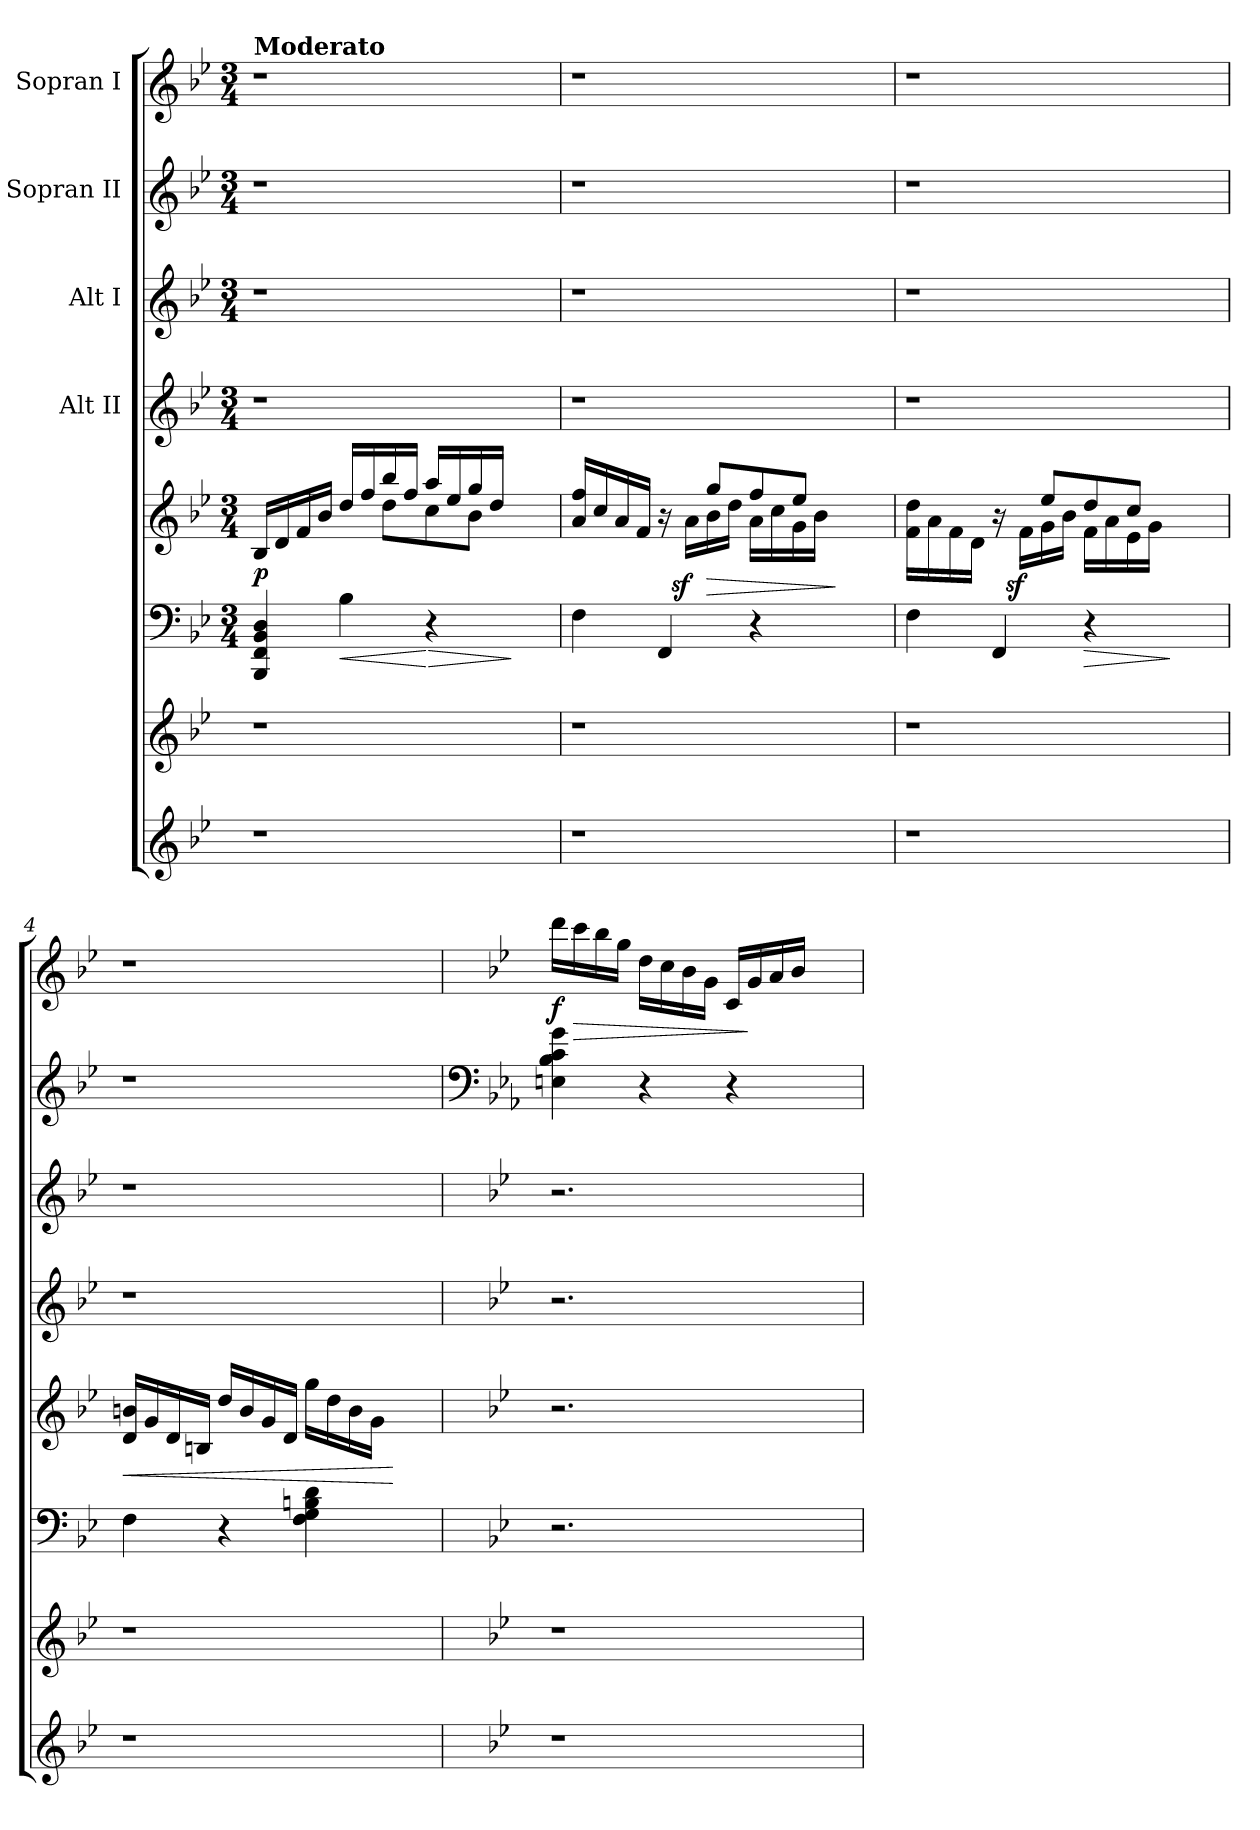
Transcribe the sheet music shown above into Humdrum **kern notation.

**kern	**kern	**kern	**dynam	**kern	**dynam	**kern	**kern	**kern	**dynam	**kern	**dynam
*part8	*part7	*part6	*part6	*part5	*part5	*part4	*part3	*part2	*part2	*part1	*part1
*staff8	*staff7	*staff6	*staff6	*staff5	*staff5	*staff4	*staff3	*staff2	*staff2	*staff1	*staff1
*	*	*	*	*	*	*I"Alt II	*I"Alt I	*I"Sopran II	*	*I"Sopran I	*
*clefG2	*clefG2	*clefF4	*	*clefG2	*	*clefG2	*clefG2	*clefG2	*	*clefG2	*
*k[b-e-]	*k[b-e-]	*k[b-e-]	*	*k[b-e-]	*	*k[b-e-]	*k[b-e-]	*k[b-e-]	*	*k[b-e-]	*
*B-:	*B-:	*B-:	*	*B-:	*	*B-:	*B-:	*B-:	*	*B-:	*
*	*	*M3/4	*	*M3/4	*	*M3/4	*M3/4	*M3/4	*	*M3/4	*
*MM80	*MM80	*MM80	*	*MM80	*	*MM80	*MM80	*MM80	*	*MM80	*
=1	=1	=1	=1	=1	=1	=1	=1	=1	=1	=1	=1
*	*	*	*	*^	*	*	*	*	*	*	*
!	!	!	!	!	!	!	!	!	!	!	!LO:TX:a:B:t=Moderato	!
!	!	!	!LO:DY:a	!	!	!	!LO:N:vis=1	!LO:N:vis=1	!LO:N:vis=1	!	!LO:N:vis=1	!
1r	1r	4BBB-/ 4FF/ 4BB-/ 4D/	p	16B-/LL	4.ryy	.	2.r	2.r	2.r	.	2.r	.
.	.	.	.	16d/	.	.	.	.	.	.	.	.
.	.	.	.	16f/	.	.	.	.	.	.	.	.
.	.	.	.	16b-/JJ	.	.	.	.	.	.	.	.
!	!	!	!LO:HP:b	!	!	!	!	!	!	!	!	!
.	.	4B-\	<	16dd/LL	.	.	.	.	.	.	.	.
.	.	.	.	16ff/	.	.	.	.	.	.	.	.
.	.	.	.	16bb-/	8dd\L	.	.	.	.	.	.	.
.	.	.	.	16ff/JJ	.	.	.	.	.	.	.	.
!	!	!	!LO:HP:n=1:b	!	!	!	!	!	!	!	!	!
.	.	4r	[ >	16aa/LL	8cc\	.	.	.	.	.	.	.
.	.	.	.	16ee-/	.	.	.	.	.	.	.	.
.	.	.	.	16gg/	8b-\J	.	.	.	.	.	.	.
.	.	.	.	16dd/JJ	.	.	.	.	.	.	.	.
.	.	4ryy	]	4ryy	4ryy	.	4ryy	4ryy	4ryy	.	4ryy	.
=2	=2	=2	=2	=2	=2	=2	=2	=2	=2	=2	=2	=2
!	!	!	!	!	!	!	!LO:N:vis=1	!LO:N:vis=1	!LO:N:vis=1	!	!LO:N:vis=1	!
*	*	*	*	*	*^	*	*	*	*	*	*	*
1r	1r	4F\	.	16a/ 16ff/LL	4ryy	4ryy	.	2.r	2.r	2.r	.	2.r	.
.	.	.	.	16cc/	.	.	.	.	.	.	.	.	.
.	.	.	.	16a/	.	.	.	.	.	.	.	.	.
.	.	.	.	16f/JJ	.	.	.	.	.	.	.	.	.
.	.	4FF/	.	8ryy	16ra	32ryy	.	.	.	.	.	.	.
!	!	!	!	!	!	!	!LO:DY:b	!	!	!	!	!	!
.	.	.	.	.	.	2ryy	sf	.	.	.	.	.	.
.	.	.	.	.	16a\LL	.	.	.	.	.	.	.	.
!	!	!	!	!	!	!	!LO:HP:b	!	!	!	!	!	!
.	.	.	.	8gg/L	16b-\	.	>	.	.	.	.	.	.
.	.	.	.	.	16dd\JJ	.	.	.	.	.	.	.	.
.	.	4r	.	8ff/	16a\LL	.	.	.	.	.	.	.	.
.	.	.	.	.	16cc\	.	.	.	.	.	.	.	.
.	.	.	.	8ee-/J	16g\	.	.	.	.	.	.	.	.
.	.	.	.	.	16b-\JJ	.	.	.	.	.	.	.	.
.	.	4ryy	.	4ryy	4ryy	.	]	4ryy	4ryy	4ryy	.	4ryy	.
.	.	.	.	.	.	8..ryy	.	.	.	.	.	.	.
=3	=3	=3	=3	=3	=3	=3	=3	=3	=3	=3	=3	=3	=3
!	!	!	!	!	!	!	!	!LO:N:vis=1	!LO:N:vis=1	!LO:N:vis=1	!	!LO:N:vis=1	!
1r	1r	4F\	.	4.ryy	16f\ 16dd\LL	4ryy	.	2.r	2.r	2.r	.	2.r	.
.	.	.	.	.	16a\	.	.	.	.	.	.	.	.
.	.	.	.	.	16f\	.	.	.	.	.	.	.	.
.	.	.	.	.	16d\JJ	.	.	.	.	.	.	.	.
.	.	4FF/	.	.	16ra	32ryy	.	.	.	.	.	.	.
!	!	!	!	!	!	!	!LO:DY:b	!	!	!	!	!	!
.	.	.	.	.	.	2ryy	sf	.	.	.	.	.	.
.	.	.	.	.	16f\LL	.	.	.	.	.	.	.	.
.	.	.	.	8ee-/L	16g\	.	.	.	.	.	.	.	.
.	.	.	.	.	16b-\JJ	.	.	.	.	.	.	.	.
!	!	!	!LO:HP:b	!	!	!	!	!	!	!	!	!	!
.	.	4r	>	8dd/	16f\LL	.	.	.	.	.	.	.	.
.	.	.	.	.	16a\	.	.	.	.	.	.	.	.
.	.	.	.	8cc/J	16e-\	.	.	.	.	.	.	.	.
.	.	.	.	.	16g\JJ	.	.	.	.	.	.	.	.
.	.	4ryy	]	4ryy	4ryy	.	.	4ryy	4ryy	4ryy	.	4ryy	.
.	.	.	.	.	.	8..ryy	.	.	.	.	.	.	.
=4	=4	=4	=4	=4	=4	=4	=4	=4	=4	=4	=4	=4	=4
!	!	!	!	!	!	!	!LO:HP:b	!LO:N:vis=1	!LO:N:vis=1	!LO:N:vis=1	!	!LO:N:vis=1	!
*	*	*	*	*v	*v	*v	*	*	*	*	*	*	*
1r	1r	4F\	.	16d/ 16bn/LL	<	2.r	2.r	2.r	.	2.r	.
.	.	.	.	16g/	.	.	.	.	.	.	.
.	.	.	.	16d/	.	.	.	.	.	.	.
.	.	.	.	16Bn/JJ	.	.	.	.	.	.	.
.	.	4r	.	16dd/LL	.	.	.	.	.	.	.
.	.	.	.	16b/	.	.	.	.	.	.	.
.	.	.	.	16g/	.	.	.	.	.	.	.
.	.	.	.	16d/JJ	.	.	.	.	.	.	.
.	.	4F\ 4G\ 4Bn\ 4d\	.	16gg\LL	.	.	.	.	.	.	.
.	.	.	.	16dd\	.	.	.	.	.	.	.
.	.	.	.	16b\	.	.	.	.	.	.	.
.	.	.	.	16g\JJ	.	.	.	.	.	.	.
.	.	4ryy	.	4ryy	[	4ryy	4ryy	4ryy	.	4ryy	.
!!LO:LB:g=z
=5	=5	=5	=5	=5	=5	=5	=5	=5	=5	=5	=5
*	*	*	*	*	*	*	*	*clefF4	*	*	*
*	*	*	*	*	*	*	*	*k[b-e-a-]	*	*	*
*	*	*	*	*	*	*	*	*E-:	*	*	*
!	!	!	!	!	!	!	!	!	!LO:DY:a	!	!
1r	1r	2.r	.	2.r	.	2.r	2.r	4En\ 4B-\ 4c\ 4g\	f	16ddd\LL	.
!	!	!	!	!	!	!	!	!	!	!	!LO:HP:b
.	.	.	.	.	.	.	.	.	.	16ccc\	>
.	.	.	.	.	.	.	.	.	.	16bb-\	.
.	.	.	.	.	.	.	.	.	.	16gg\JJ	.
.	.	.	.	.	.	.	.	4r	.	16dd\LL	.
.	.	.	.	.	.	.	.	.	.	16cc\	.
.	.	.	.	.	.	.	.	.	.	16b-\	.
.	.	.	.	.	.	.	.	.	.	16g\JJ	.
.	.	.	.	.	.	.	.	4r	.	16c/LL	.
.	.	.	.	.	.	.	.	.	.	16g/	]
.	.	.	.	.	.	.	.	.	.	16a/	.
.	.	.	.	.	.	.	.	.	.	16b-/JJ	.
.	.	4ryy	.	4ryy	.	4ryy	4ryy	4ryy	.	4ryy	.
=	=	=	=	=	=	=	=	=	=	=	=
*-	*-	*-	*-	*-	*-	*-	*-	*-	*-	*-	*-
